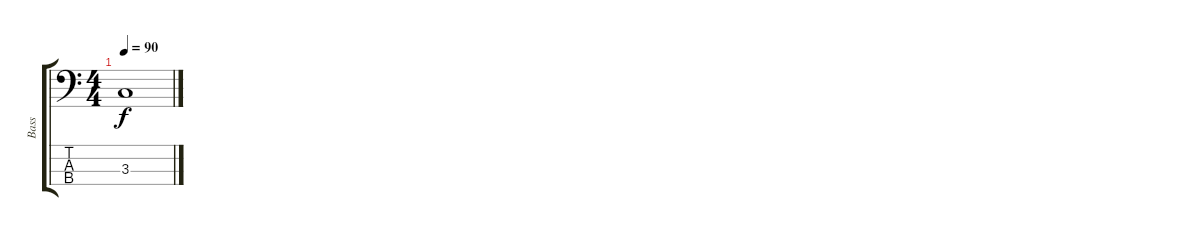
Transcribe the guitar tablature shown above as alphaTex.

\track ("Bass" "Bass") {instrument electricbasspick}
\staff {score tabs}
\tuning (G2 D2 A1 E1) {hide}
\ts (4 4)
\tempo 90
\clef f4
\ks c
3.3.1{dy f}
